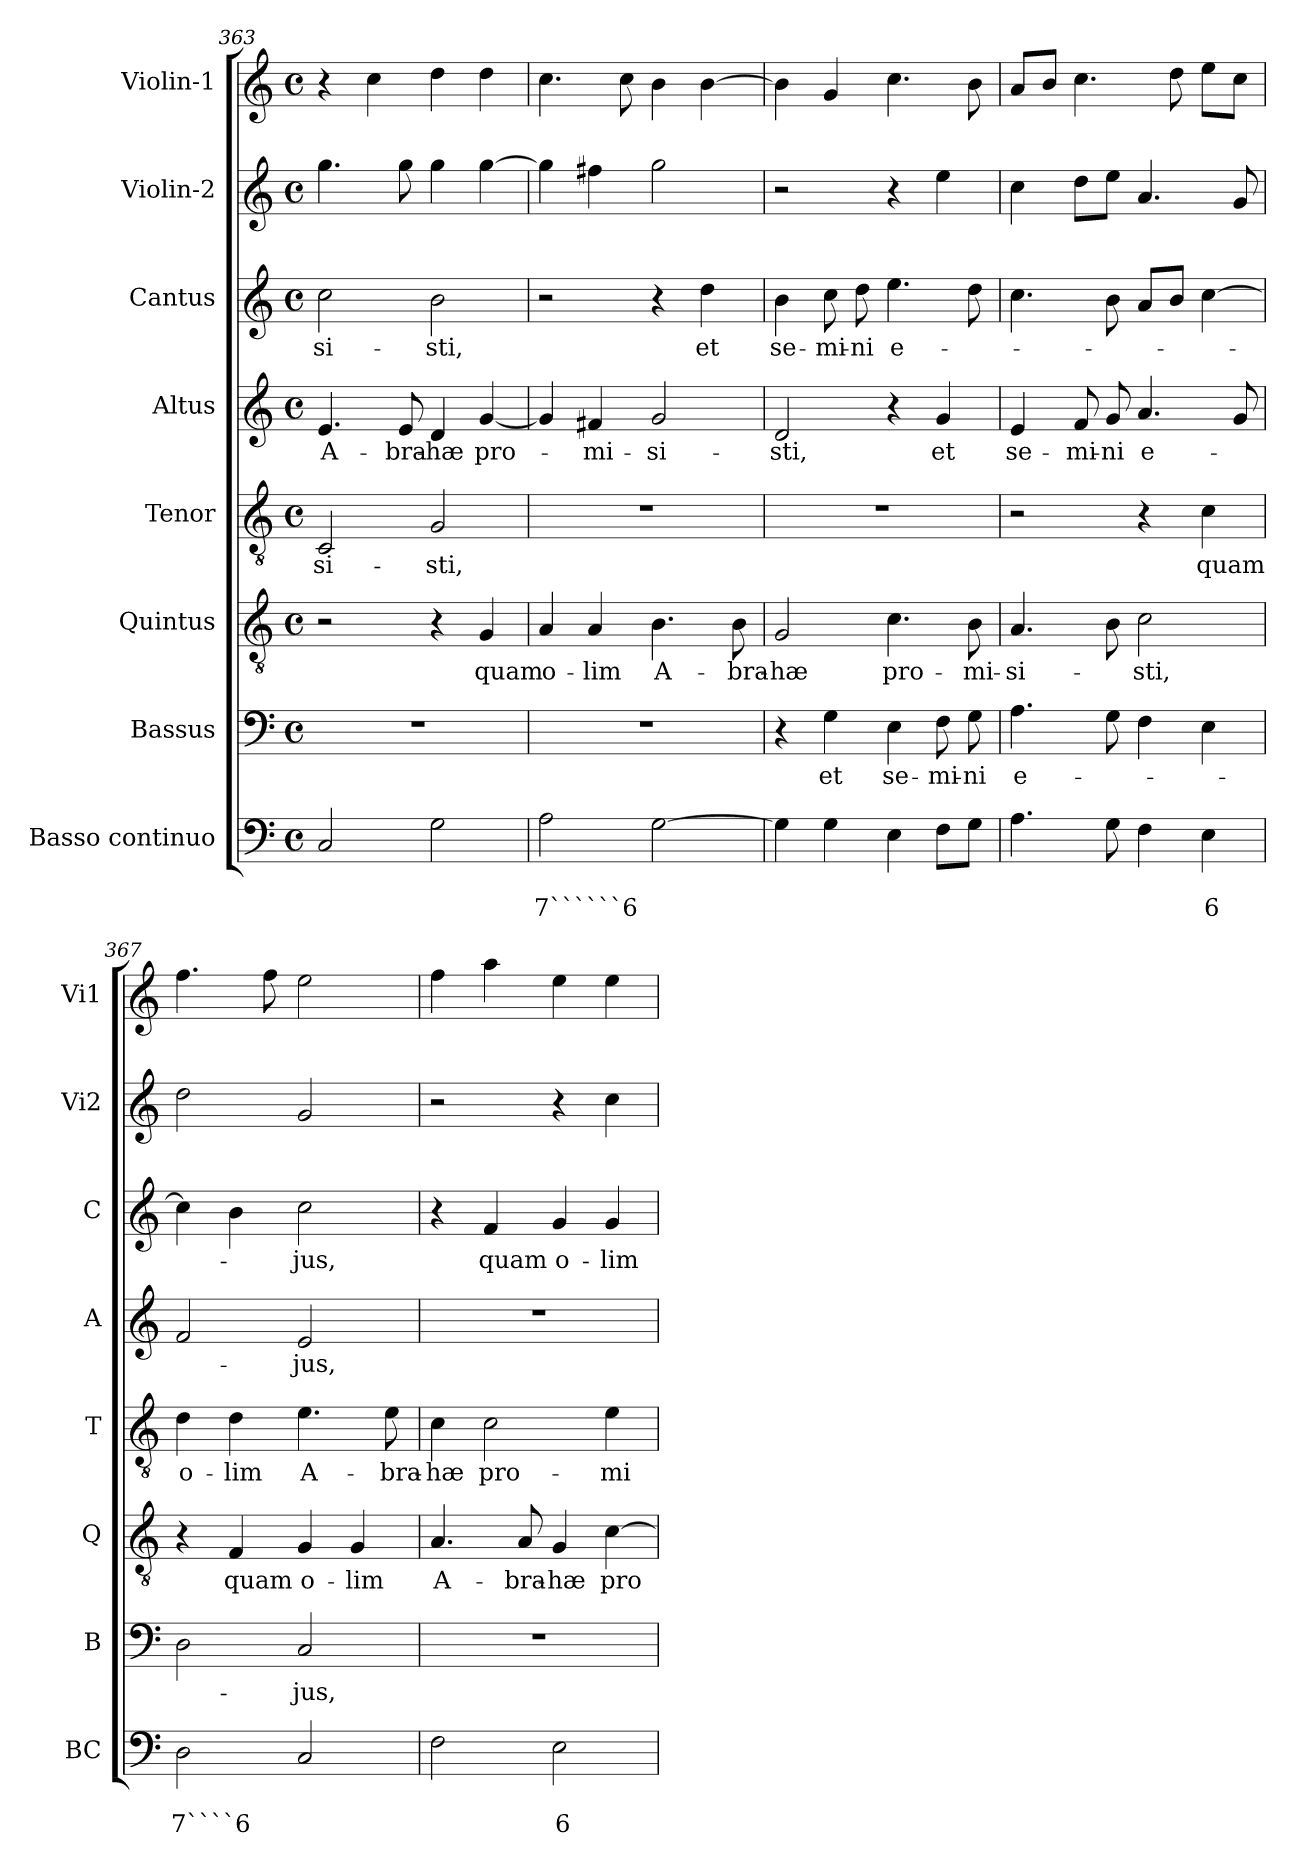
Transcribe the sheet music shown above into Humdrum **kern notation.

**kern	**text	**text	**kern	**text	**kern	**text	**kern	**text	**kern	**text	**kern	**text	**kern	**kern
*part8	*part8	*part8	*part7	*part7	*part6	*part6	*part5	*part5	*part4	*part4	*part3	*part3	*part2	*part1
*staff8	*staff8	*staff8	*staff7	*staff7	*staff6	*staff6	*staff5	*staff5	*staff4	*staff4	*staff3	*staff3	*staff2	*staff1
*I"Basso continuo	*	*	*I"Bassus	*	*I"Quintus	*	*I"Tenor	*	*I"Altus	*	*I"Cantus	*	*I"Violin-2	*I"Violin-1
*I'BC	*	*	*I'B	*	*I'Q	*	*I'T	*	*I'A	*	*I'C	*	*I'Vi2	*I'Vi1
*clefF4	*	*	*clefF4	*	*clefGv2	*	*clefGv2	*	*clefG2	*	*clefG2	*	*clefG2	*clefG2
*k[]	*	*	*k[]	*	*k[]	*	*k[]	*	*k[]	*	*k[]	*	*k[]	*k[]
*C:	*	*	*C:	*	*C:	*	*C:	*	*C:	*	*C:	*	*C:	*C:
*M4/4	*	*	*M4/4	*	*M4/4	*	*M4/4	*	*M4/4	*	*M4/4	*	*M4/4	*M4/4
*met(c)	*	*	*met(c)	*	*met(c)	*	*met(c)	*	*met(c)	*	*met(c)	*	*met(c)	*met(c)
=363	=363	=363	=363	=363	=363	=363	=363	=363	=363	=363	=363	=363	=363	=363
!	!	!	!	!	!	!	!	!LO:LY:b	!	!LO:LY:b	!	!LO:LY:b	!	!
2C/	.	.	1r	.	2r	.	2C/	-si-	4.e/	A-	2cc\	-si-	4.gg\	4r
.	.	.	.	.	.	.	.	.	.	.	.	.	.	4cc\
!	!	!	!	!	!	!	!	!	!	!LO:LY:b	!	!	!	!
.	.	.	.	.	.	.	.	.	8e/	-bra-	.	.	8gg\	.
!	!	!	!	!	!	!	!	!LO:LY:b	!	!LO:LY:b	!	!LO:LY:b	!	!
2G\	.	.	.	.	4r	.	2G/	-sti,	4d/	-hæ	2b\	-sti,	4gg\	4dd\
!	!	!	!	!	!	!LO:LY:b	!	!	!	!LO:LY:b	!	!	!	!
.	.	.	.	.	4G/	quam	.	.	[4g/	pro-	.	.	[4gg\	4dd\
=364	=364	=364	=364	=364	=364	=364	=364	=364	=364	=364	=364	=364	=364	=364
!	!	!LO:LY:b	!	!	!	!LO:LY:b	!	!	!	!	!	!	!	!
2A\	.	7``````6	1r	.	4A/	o-	1r	.	4g/]	.	2r	.	4gg\]	4.cc\
!	!	!	!	!	!	!LO:LY:b	!	!	!	!LO:LY:b	!	!	!	!
.	.	.	.	.	4A/	-lim	.	.	4f#X/	-mi-	.	.	4ff#X\	.
.	.	.	.	.	.	.	.	.	.	.	.	.	.	8cc\
!	!	!	!	!	!	!LO:LY:b	!	!	!	!LO:LY:b	!	!	!	!
[2G\	.	.	.	.	4.B\	A-	.	.	2g/	-si-	4r	.	2gg\	4b\
!	!	!	!	!	!	!	!	!	!	!	!	!LO:LY:b	!	!
.	.	.	.	.	.	.	.	.	.	.	4dd\	et	.	[4b\
!	!	!	!	!	!	!LO:LY:b	!	!	!	!	!	!	!	!
.	.	.	.	.	8B\	-bra-	.	.	.	.	.	.	.	.
!!LO:PB:g=z
=365	=365	=365	=365	=365	=365	=365	=365	=365	=365	=365	=365	=365	=365	=365
!	!	!	!	!	!	!LO:LY:b	!	!	!	!LO:LY:b	!	!LO:LY:b	!	!
4G\]	.	.	4r	.	2G/	-hæ	1r	.	2d/	-sti,	4b\	se-	2r	4b\]
!	!	!	!	!LO:LY:b	!	!	!	!	!	!	!	!LO:LY:b	!	!
4G\	.	.	4G\	et	.	.	.	.	.	.	8cc\	-mi-	.	4g/
!	!	!	!	!	!	!	!	!	!	!	!	!LO:LY:b	!	!
.	.	.	.	.	.	.	.	.	.	.	8dd\	-ni	.	.
!	!	!	!	!LO:LY:b	!	!LO:LY:b	!	!	!	!	!	!LO:LY:b	!	!
4E\	.	.	4E\	se-	4.c\	pro-	.	.	4r	.	4.ee\	e-	4r	4.cc\
!	!	!	!	!LO:LY:b	!	!	!	!	!	!LO:LY:b	!	!	!	!
8F\L	.	.	8F\	-mi-	.	.	.	.	4g/	et	.	.	4ee\	.
!	!	!	!	!LO:LY:b	!	!LO:LY:b	!	!	!	!	!	!	!	!
8G\J	.	.	8G\	-ni	8B\	-mi-	.	.	.	.	8dd\	.	.	8b\
=366	=366	=366	=366	=366	=366	=366	=366	=366	=366	=366	=366	=366	=366	=366
!	!	!	!	!LO:LY:b	!	!LO:LY:b	!	!	!	!LO:LY:b	!	!	!	!
4.A\	.	.	4.A\	e-	4.A/	-si-	2r	.	4e/	se-	4.cc\	.	4cc\	8a/L
.	.	.	.	.	.	.	.	.	.	.	.	.	.	8b/J
!	!	!	!	!	!	!	!	!	!	!LO:LY:b	!	!	!	!
.	.	.	.	.	.	.	.	.	8f/	-mi-	.	.	8dd\L	4.cc\
!	!	!	!	!	!	!	!	!	!	!LO:LY:b	!	!	!	!
8G\	.	.	8G\	.	8B\	.	.	.	8g/	-ni	8b\	.	8ee\J	.
!	!	!	!	!	!	!LO:LY:b	!	!	!	!LO:LY:b	!	!	!	!
4F\	.	.	4F\	.	2c\	-sti,	4r	.	4.a/	e-	8a/L	.	4.a/	.
.	.	.	.	.	.	.	.	.	.	.	8b/J	.	.	8dd\
!	!	!LO:LY:b	!	!	!	!	!	!LO:LY:b	!	!	!	!	!	!
4E\	.	6	4E\	.	.	.	4c\	quam	.	.	[4cc\	.	.	8ee\L
.	.	.	.	.	.	.	.	.	8g/	.	.	.	8g/	8cc\J
=367	=367	=367	=367	=367	=367	=367	=367	=367	=367	=367	=367	=367	=367	=367
!	!	!LO:LY:b	!	!	!	!	!	!LO:LY:b	!	!	!	!	!	!
2D\	.	7````6	2D\	.	4r	.	4d\	o-	2f/	.	4cc\]	.	2dd\	4.ff\
!	!	!	!	!	!	!LO:LY:b	!	!LO:LY:b	!	!	!	!	!	!
.	.	.	.	.	4F/	quam	4d\	-lim	.	.	4b\	.	.	.
.	.	.	.	.	.	.	.	.	.	.	.	.	.	8ff\
!	!	!	!	!LO:LY:b	!	!LO:LY:b	!	!LO:LY:b	!	!LO:LY:b	!	!LO:LY:b	!	!
2C/	.	.	2C/	-jus,	4G/	o-	4.e\	A-	2e/	-jus,	2cc\	-jus,	2g/	2ee\
!	!	!	!	!	!	!LO:LY:b	!	!	!	!	!	!	!	!
.	.	.	.	.	4G/	-lim	.	.	.	.	.	.	.	.
!	!	!	!	!	!	!	!	!LO:LY:b	!	!	!	!	!	!
.	.	.	.	.	.	.	8e\	-bra-	.	.	.	.	.	.
=368	=368	=368	=368	=368	=368	=368	=368	=368	=368	=368	=368	=368	=368	=368
!	!	!	!	!	!	!LO:LY:b	!	!LO:LY:b	!	!	!	!	!	!
2F\	.	.	1r	.	4.A/	A-	4c\	-hæ	1r	.	4r	.	2r	4ff\
!	!	!	!	!	!	!	!	!LO:LY:b	!	!	!	!LO:LY:b	!	!
.	.	.	.	.	.	.	2c\	pro-	.	.	4f/	quam	.	4aa\
!	!	!	!	!	!	!LO:LY:b	!	!	!	!	!	!	!	!
.	.	.	.	.	8A/	-bra-	.	.	.	.	.	.	.	.
!	!	!LO:LY:b	!	!	!	!LO:LY:b	!	!	!	!	!	!LO:LY:b	!	!
2E\	.	6	.	.	4G/	-hæ	.	.	.	.	4g/	o-	4r	4ee\
!	!	!	!	!	!	!LO:LY:b	!	!LO:LY:b	!	!	!	!LO:LY:b	!	!
.	.	.	.	.	[4c\	pro-	4e\	-mi-	.	.	4g/	-lim	4cc\	4ee\
=	=	=	=	=	=	=	=	=	=	=	=	=	=	=
*-	*-	*-	*-	*-	*-	*-	*-	*-	*-	*-	*-	*-	*-	*-
